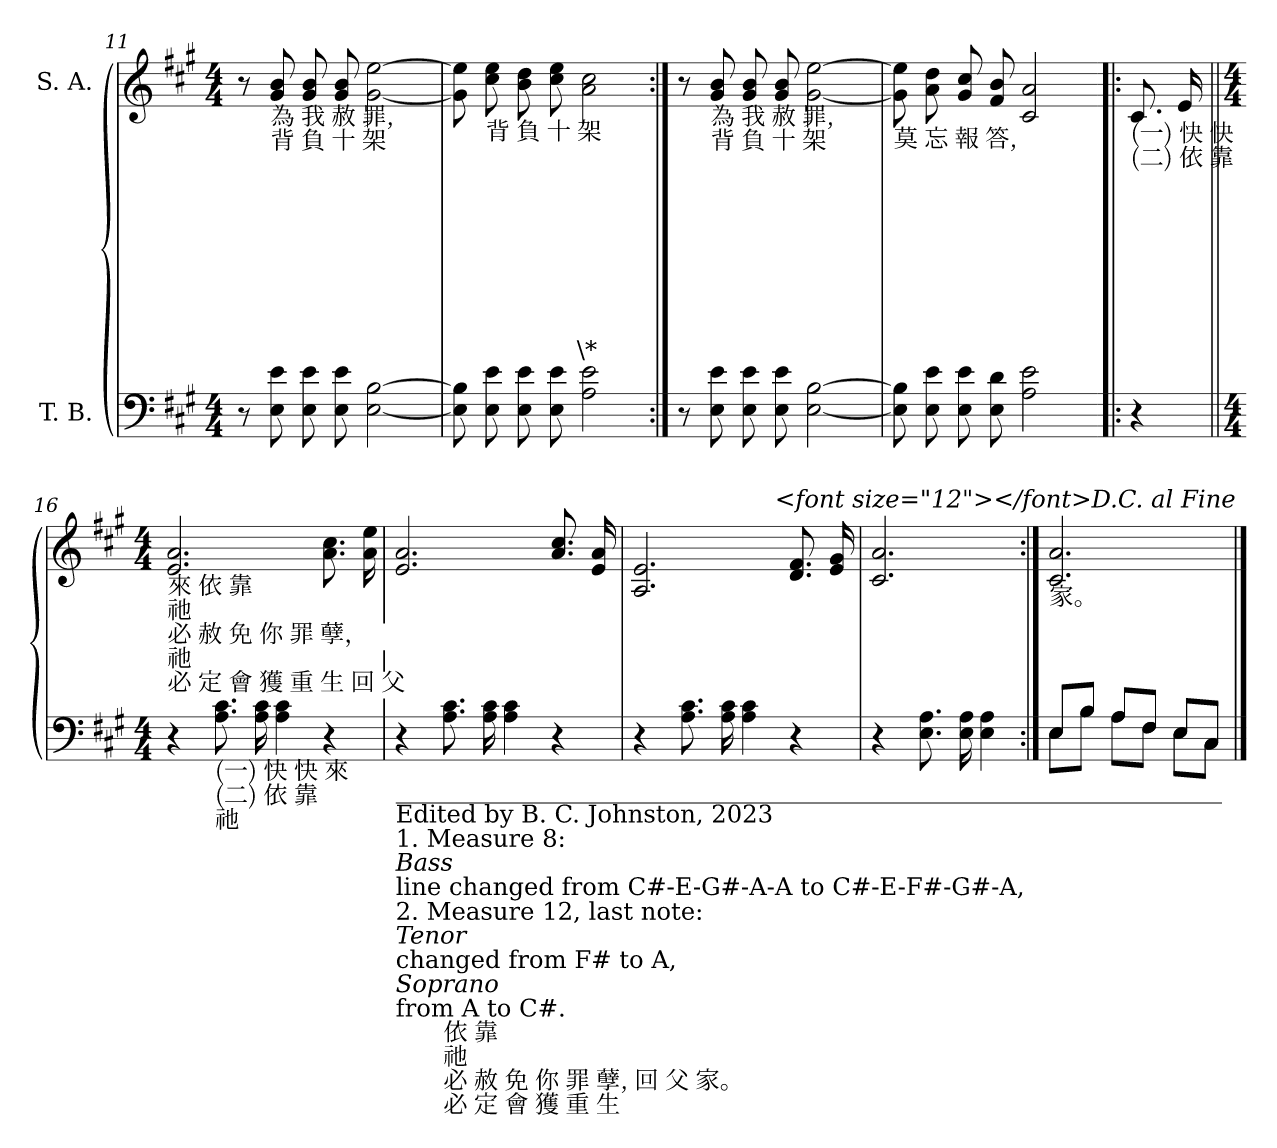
**kern	**kern	**text	**text	**text	**text	**text	**text	**text	**text
*part2	*part1	*part1	*part1	*part1	*part1	*part1	*part1	*part1	*part1
*staff2	*staff1	*staff1	*staff1	*staff1	*staff1	*staff1	*staff1	*staff1	*staff1
*I"T. B.	*I"S. A.	*	*	*	*	*	*	*	*
!!LO:LB:g=z
*clefF4	*clefG2	*	*	*	*	*	*	*	*
*k[f#c#g#]	*k[f#c#g#]	*	*	*	*	*	*	*	*
*M4/4	*M4/4	*	*	*	*	*	*	*	*
=11	=11	=11	=11	=11	=11	=11	=11	=11	=11
8r	8r	.	.	.	.	.	.	.	.
!	!LO:TX:b:t=為  我 赦  罪,	!	!	!	!	!	!	!	!
!	!LO:TX:b:t=背  負 十  架	!	!	!	!	!	!	!	!
8E\ 8e\	8g#/ 8b/	.	.	.	.	.	.	.	.
8E\ 8e\	8g#/ 8b/	.	.	.	.	.	.	.	.
8E\ 8e\	8g#/ 8b/	.	.	.	.	.	.	.	.
[2E\ [2B\	[2g#\ [2ee\	.	.	.	.	.	.	.	.
=12	=12	=12	=12	=12	=12	=12	=12	=12	=12
8E\] 8B\]	8g#\] 8ee\]	.	.	.	.	.	.	.	.
!	!LO:TX:b:t=背 負 十  架	!	!	!	!	!	!	!	!
8E\ 8e\	8cc#\ 8ee\	.	.	.	.	.	.	.	.
8E\ 8e\	8b\ 8dd\	.	.	.	.	.	.	.	.
8E\ 8e\	8cc#\ 8ee\	.	.	.	.	.	.	.	.
!	!	!	!	!	!	!	!	!	!LO:LY:b
2A\ 2e\	2a\ 2cc#\	.	.	.	.	.	.	.	\*
=13:|!	=13:|!	=13:|!	=13:|!	=13:|!	=13:|!	=13:|!	=13:|!	=13:|!	=13:|!
8r	8r	.	.	.	.	.	.	.	.
!	!LO:TX:b:t=為  我 赦  罪,	!	!	!	!	!	!	!	!
!	!LO:TX:b:t=背  負 十  架	!	!	!	!	!	!	!	!
8E\ 8e\	8g#/ 8b/	.	.	.	.	.	.	.	.
8E\ 8e\	8g#/ 8b/	.	.	.	.	.	.	.	.
8E\ 8e\	8g#/ 8b/	.	.	.	.	.	.	.	.
[2E\ [2B\	[2g#\ [2ee\	.	.	.	.	.	.	.	.
=14	=14	=14	=14	=14	=14	=14	=14	=14	=14
!	!LO:TX:b:t=莫  忘 報  答,	!	!	!	!	!	!	!	!
8E\] 8B\]	8g#\] 8ee\]	.	.	.	.	.	.	.	.
8E\ 8e\	8a\ 8dd\	.	.	.	.	.	.	.	.
8E\ 8e\	8g#/ 8cc#/	.	.	.	.	.	.	.	.
8E\ 8d\	8f#/ 8b/	.	.	.	.	.	.	.	.
2A\ 2e\	2c#/ 2a/	.	.	.	.	.	.	.	.
=15!|:	=15!|:	=15!|:	=15!|:	=15!|:	=15!|:	=15!|:	=15!|:	=15!|:	=15!|:
!	!LO:TX:b:t=(一) 快   快	!	!	!	!	!	!	!	!
!	!LO:TX:b:t=(二) 依   靠	!	!	!	!	!	!	!	!
4r	8.c#/	.	.	.	.	.	.	.	.
.	16e/	.	.	.	.	.	.	.	.
!!LO:LB:g=z
=16||	=16||	=16||	=16||	=16||	=16||	=16||	=16||	=16||	=16||
*M4/4	*M4/4	*	*	*	*	*	*	*	*
!	!LO:TX:b:t=來               依  靠	!	!	!	!	!	!	!	!
!	!LO:TX:b:B:t=祂	!	!	!	!	!	!	!	!
!	!LO:TX:b:t=必  赦    免               你  罪     孽，	!	!	!	!	!	!	!	!
!	!LO:TX:b:B:t=祂	!	!	!	!	!	!	!	!
!	!LO:TX:b:t=必  定  會                獲 重     生               回  父	!	!	!	!	!	!	!	!
4r	2.e/ 2.a/	.	.	.	.	.	.	.	.
!LO:TX:b:t=(一) 快 快  來	!	!	!	!	!	!	!	!	!
!LO:TX:b:t=(二) 依 靠	!	!	!	!	!	!	!	!	!
!LO:TX:b:B:t=祂	!	!	!	!	!	!	!	!	!
8.A\ 8.c#\	.	.	.	.	.	.	.	.	.
16A\ 16c#\	.	.	.	.	.	.	.	.	.
4A\ 4c#\	.	.	.	.	.	.	.	.	.
4r	8.a\ 8.cc#\	.	.	.	.	.	.	.	.
.	16a\ 16ee\	.	.	.	.	.	.	.	.
=17	=17	=17	=17	=17	=17	=17	=17	=17	=17
!LO:TX:b:t=____________________________________________________________________	!	!	!	!	!	!	!	!	!
!LO:TX:b:t=Edited by B. C. Johnston, 2023	!	!	!	!	!	!	!	!	!
!LO:TX:b:t=1. Measure 8&colon;	!	!	!	!	!	!	!	!	!
!LO:TX:b:i:t=Bass	!	!	!	!	!	!	!	!	!
!LO:TX:b:t=line changed from C#-E-G#-A-A to C#-E-F#-G#-A,	!	!	!	!	!	!	!	!	!
!LO:TX:b:t=2. Measure 12, last note&colon;	!	!	!	!	!	!	!	!	!
!LO:TX:b:i:t=Tenor	!	!	!	!	!	!	!	!	!
!LO:TX:b:t=changed from F# to A,	!	!	!	!	!	!	!	!	!
!LO:TX:b:i:t=Soprano	!	!	!	!	!	!	!	!	!
!LO:TX:b:t=from A to C#.	!	!	!	!	!	!	!	!	!
4r	2.e/ 2.a/	.	.	.	.	.	.	.	.
!LO:TX:b:t=依  靠	!	!	!	!	!	!	!	!	!
!LO:TX:b:B:t=祂	!	!	!	!	!	!	!	!	!
!LO:TX:b:t=必 赦 免                   你 罪 孽,     回    父    家。	!	!	!	!	!	!	!	!	!
!LO:TX:b:t=必  定 會                   獲 重 生	!	!	!	!	!	!	!	!	!
8.A\ 8.c#\	.	.	.	.	.	.	.	.	.
16A\ 16c#\	.	.	.	.	.	.	.	.	.
4A\ 4c#\	.	.	.	.	.	.	.	.	.
4r	8.a/ 8.cc#/	.	.	.	.	.	.	.	.
.	16e/ 16a/	.	.	.	.	.	.	.	.
=18	=18	=18	=18	=18	=18	=18	=18	=18	=18
4r	2.A/ 2.e/	.	.	.	.	.	.	.	.
8.A\ 8.c#\	.	.	.	.	.	.	.	.	.
16A\ 16c#\	.	.	.	.	.	.	.	.	.
4A\ 4c#\	.	.	.	.	.	.	.	.	.
4r	8.d/ 8.f#/	.	.	.	.	.	.	.	.
.	16e/ 16g#/	.	.	.	.	.	.	.	.
=19	=19	=19	=19	=19	=19	=19	=19	=19	=19
4r	2.c#/ 2.a/	.	.	.	.	.	.	.	.
8.E\ 8.A\	.	.	.	.	.	.	.	.	.
16E\ 16A\	.	.	.	.	.	.	.	.	.
4E\ 4A\	.	.	.	.	.	.	.	.	.
=20:|!	=20:|!	=20:|!	=20:|!	=20:|!	=20:|!	=20:|!	=20:|!	=20:|!	=20:|!
*^	*	*	*	*	*	*	*	*	*
!	!	!LO:TX:b:t=家。	!	!	!	!	!	!	!	!
8E/L	8E\L	2.c#/ 2.a/	.	.	.	.	.	.	.	.
8B/J	8B\J	.	.	.	.	.	.	.	.	.
8A/L	8A\L	.	.	.	.	.	.	.	.	.
8F#/J	8F#\J	.	.	.	.	.	.	.	.	.
8E/L	8E\L	.	.	.	.	.	.	.	.	.
8C#/J	8C#\J	.	.	.	.	.	.	.	.	.
!	!	!LO:TX:a:t=<i><font size="12"></font>D.C. al Fine</i>	!	!	!	!	!	!	!	!
*v	*v	*	*	*	*	*	*	*	*	*
==	==	==	==	==	==	==	==	==	==
*-	*-	*-	*-	*-	*-	*-	*-	*-	*-
